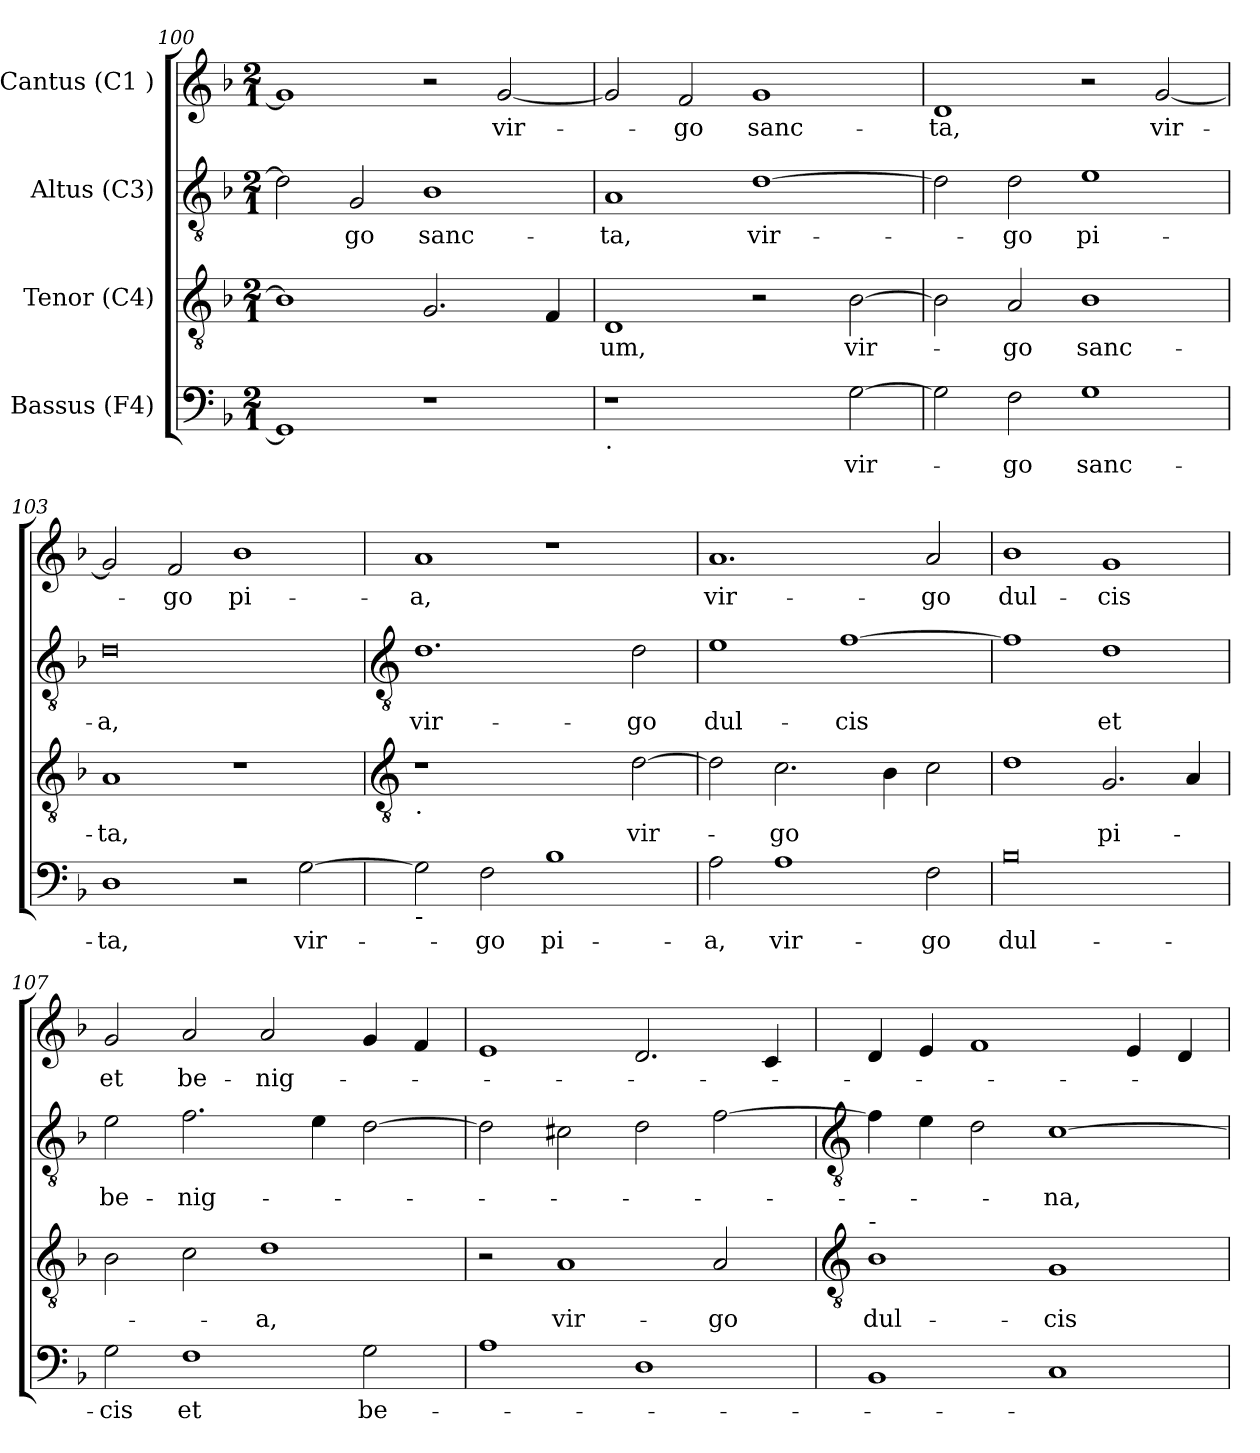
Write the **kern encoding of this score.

**kern	**text	**kern	**text	**kern	**text	**kern	**text
*part4	*part4	*part3	*part3	*part2	*part2	*part1	*part1
*staff4	*staff4	*staff3	*staff3	*staff2	*staff2	*staff1	*staff1
*I"Bassus (F4)	*	*I"Tenor (C4)	*	*I"Altus (C3)	*	*I"Cantus (C1 )	*
*clefF4	*	*clefGv2	*	*clefGv2	*	*clefG2	*
*k[b-]	*	*k[b-]	*	*k[b-]	*	*k[b-]	*
*F:	*	*F:	*	*F:	*	*F:	*
*M2/1	*	*M2/1	*	*M2/1	*	*M2/1	*
=100	=100	=100	=100	=100	=100	=100	=100
1GG]	.	1B-]	.	2d\]	.	1g]	.
!	!	!	!	!	!LO:LY:b	!	!
.	.	.	.	2G/	-go	.	.
!	!	!	!	!	!LO:LY:b	!	!
1r	.	2.G/	.	1B-	sanc-	2r	.
!	!	!	!	!	!	!	!LO:LY:b
.	.	.	.	.	.	[2g/	vir-
.	.	4F/	.	.	.	.	.
=101	=101	=101	=101	=101	=101	=101	=101
!LO:TX:b:t=.	!	!	!	!	!	!	!
!	!	!	!LO:LY:b	!	!LO:LY:b	!	!
1r	.	1D	-um,	1A	-ta,	2g/]	.
!	!	!	!	!	!	!	!LO:LY:b
.	.	.	.	.	.	2f/	-go
!	!	!	!	!	!LO:LY:b	!	!LO:LY:b
4ryy	.	2r	.	[1d	vir-	1g	sanc-
4ryy	.	.	.	.	.	.	.
!	!LO:LY:b	!	!LO:LY:b	!	!	!	!
[2G\	vir-	[2B-\	vir-	.	.	.	.
=102	=102	=102	=102	=102	=102	=102	=102
!	!	!	!	!	!	!	!LO:LY:b
2G\]	.	2B-\]	.	2d\]	.	1d	-ta,
!	!LO:LY:b	!	!LO:LY:b	!	!LO:LY:b	!	!
2F\	-go	2A/	-go	2d\	-go	.	.
!	!LO:LY:b	!	!LO:LY:b	!	!LO:LY:b	!	!
1G	sanc-	1B-	sanc-	1e	pi-	2r	.
!	!	!	!	!	!	!	!LO:LY:b
.	.	.	.	.	.	[2g/	vir-
=103	=103	=103	=103	=103	=103	=103	=103
!	!LO:LY:b	!	!LO:LY:b	!	!LO:LY:b	!	!
1D	-ta,	1A	-ta,	0d	-a,	2g/]	.
!	!	!	!	!	!	!	!LO:LY:b
.	.	.	.	.	.	2f/	-go
!	!	!	!	!	!	!	!LO:LY:b
2r	.	1r	.	.	.	1b-	pi-
!	!LO:LY:b	!	!	!	!	!	!
[2G\	vir-	.	.	.	.	.	.
!!LO:LB:g=z
=104	=104	=104	=104	=104	=104	=104	=104
*	*	*clefGv2	*	*clefGv2	*	*	*
!	!	!LO:TX:b:t=.	!	!	!	!	!
!LO:TX:b:t=-	!	!	!	!	!	!	!
!	!	!	!	!	!LO:LY:b	!	!LO:LY:b
2G\]	.	1r	.	1.d	vir-	1a	-a,
!	!LO:LY:b	!	!	!	!	!	!
2F\	-go	.	.	.	.	.	.
!	!LO:LY:b	!	!	!	!	!	!
1B-	pi-	4ryy	.	.	.	1r	.
.	.	4ryy	.	.	.	.	.
!	!	!	!LO:LY:b	!	!LO:LY:b	!	!
.	.	[2d\	vir-	2d\	-go	.	.
=105	=105	=105	=105	=105	=105	=105	=105
!	!LO:LY:b	!	!	!	!LO:LY:b	!	!LO:LY:b
2A\	-a,	2d\]	.	1e	dul-	1.a	vir-
!	!LO:LY:b	!	!LO:LY:b	!	!	!	!
1A	vir-	2.c\	-go	.	.	.	.
!	!	!	!	!	!LO:LY:b	!	!
.	.	.	.	[1f	-cis	.	.
.	.	4B-\	.	.	.	.	.
!	!LO:LY:b	!	!	!	!	!	!LO:LY:b
2F\	-go	2c\	.	.	.	2a/	-go
=106	=106	=106	=106	=106	=106	=106	=106
!	!LO:LY:b	!	!	!	!	!	!LO:LY:b
0B-	dul-	1d	.	1f]	.	1b-	dul-
!	!	!	!LO:LY:b	!	!LO:LY:b	!	!LO:LY:b
.	.	2.G/	pi-	1d	et	1g	-cis
.	.	4A/	.	.	.	.	.
=107	=107	=107	=107	=107	=107	=107	=107
!	!LO:LY:b	!	!	!	!LO:LY:b	!	!LO:LY:b
2G\	-cis	2B-\	.	2e\	be-	2g/	et
!	!LO:LY:b	!	!	!	!LO:LY:b	!	!LO:LY:b
1F	et	2c\	.	2.f\	-nig-	2a/	be-
!	!	!	!LO:LY:b	!	!	!	!LO:LY:b
.	.	1d	-a,	.	.	2a/	-nig-
.	.	.	.	4e\	.	.	.
!	!LO:LY:b	!	!	!	!	!	!
2G\	be-	.	.	[2d\	.	4g/	.
.	.	.	.	.	.	4f/	.
=108	=108	=108	=108	=108	=108	=108	=108
1A	.	2r	.	2d\]	.	1e	.
!	!	!	!LO:LY:b	!	!	!	!
.	.	1A	vir-	2c#X\	.	.	.
1D	.	.	.	2d\	.	2.d/	.
!	!	!	!LO:LY:b	!	!	!	!
.	.	2A/	-go	[2f\	.	.	.
.	.	.	.	.	.	4c/	.
!!LO:LB:g=z
=109	=109	=109	=109	=109	=109	=109	=109
*	*	*clefGv2	*	*clefGv2	*	*	*
!	!	!LO:TX:a:t=-	!	!	!	!	!
!	!	!	!LO:LY:b	!	!	!	!
1BB-	.	1B-	dul-	4f\]	.	4d/	.
.	.	.	.	4e\	.	4e/	.
.	.	.	.	2d\	.	1f	.
!	!	!	!LO:LY:b	!	!LO:LY:b	!	!
1C	.	1G	-cis	[1c	-na,	.	.
.	.	.	.	.	.	4e/	.
.	.	.	.	.	.	4d/	.
=	=	=	=	=	=	=	=
*-	*-	*-	*-	*-	*-	*-	*-
